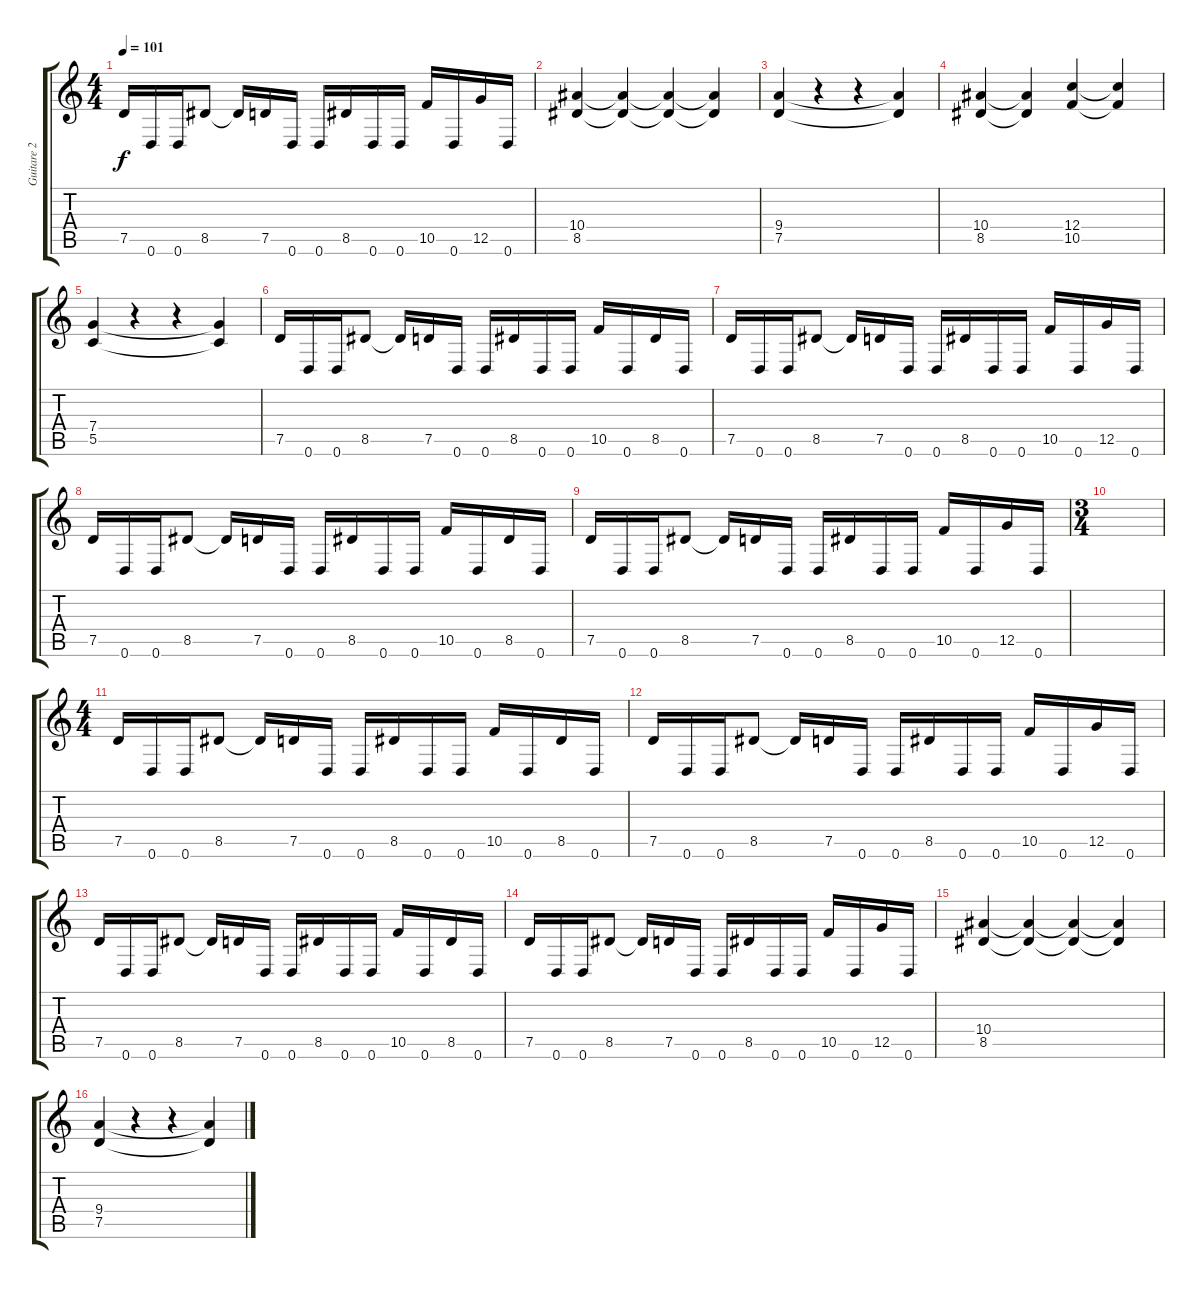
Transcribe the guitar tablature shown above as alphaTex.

\track ("Guitare 2" "Guitare 2") {instrument distortionguitar}
\staff {score tabs}
\tuning (D4 A3 F3 C3 G2 D2) {hide}
\ts (4 4)
\tempo 101
\clef g2
\ks c
7.5.16{dy f} 0.6.16 0.6.16 8.5.8 8.5{t}.16 7.5.16 0.6.16 0.6.16 8.5.16 0.6.16 0.6.16 10.5.16 0.6.16 12.5.16 0.6.16 |
(10.4 8.5).4 (10.4{t} 8.5{t}).4 (10.4{t} 8.5{t}).4 (10.4{t} 8.5{t}).4 |
(9.4 7.5).4 r.4 r.4 (9.4{t} 7.5{t}).4 |
(10.4 8.5).4 (10.4{t} 8.5{t}).4 (12.4 10.5).4 (12.4{t} 10.5{t}).4 |
(7.4 5.5).4 r.4 r.4 (7.4{t} 5.5{t}).4 |
7.5.16 0.6.16 0.6.16 8.5.8 8.5{t}.16 7.5.16 0.6.16 0.6.16 8.5.16 0.6.16 0.6.16 10.5.16 0.6.16 8.5.16 0.6.16 |
7.5.16 0.6.16 0.6.16 8.5.8 8.5{t}.16 7.5.16 0.6.16 0.6.16 8.5.16 0.6.16 0.6.16 10.5.16 0.6.16 12.5.16 0.6.16 |
7.5.16 0.6.16 0.6.16 8.5.8 8.5{t}.16 7.5.16 0.6.16 0.6.16 8.5.16 0.6.16 0.6.16 10.5.16 0.6.16 8.5.16 0.6.16 |
7.5.16 0.6.16 0.6.16 8.5.8 8.5{t}.16 7.5.16 0.6.16 0.6.16 8.5.16 0.6.16 0.6.16 10.5.16 0.6.16 12.5.16 0.6.16 |
\ts (3 4)
|
\ts (4 4)
7.5.16 0.6.16 0.6.16 8.5.8 8.5{t}.16 7.5.16 0.6.16 0.6.16 8.5.16 0.6.16 0.6.16 10.5.16 0.6.16 8.5.16 0.6.16 |
7.5.16 0.6.16 0.6.16 8.5.8 8.5{t}.16 7.5.16 0.6.16 0.6.16 8.5.16 0.6.16 0.6.16 10.5.16 0.6.16 12.5.16 0.6.16 |
7.5.16 0.6.16 0.6.16 8.5.8 8.5{t}.16 7.5.16 0.6.16 0.6.16 8.5.16 0.6.16 0.6.16 10.5.16 0.6.16 8.5.16 0.6.16 |
7.5.16 0.6.16 0.6.16 8.5.8 8.5{t}.16 7.5.16 0.6.16 0.6.16 8.5.16 0.6.16 0.6.16 10.5.16 0.6.16 12.5.16 0.6.16 |
(10.4 8.5).4 (10.4{t} 8.5{t}).4 (10.4{t} 8.5{t}).4 (10.4{t} 8.5{t}).4 |
(9.4 7.5).4 r.4 r.4 (9.4{t} 7.5{t}).4
